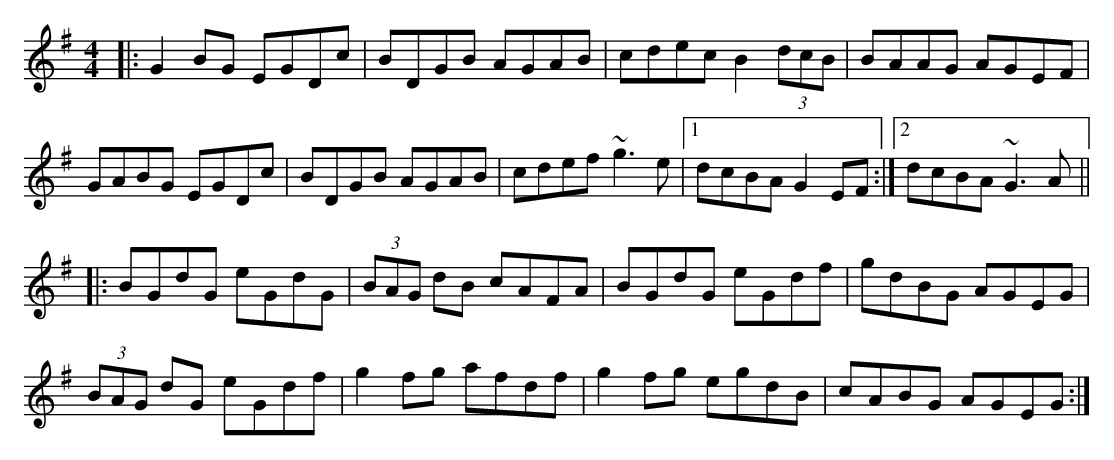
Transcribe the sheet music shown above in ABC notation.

X:1
M:4/4
K:G
|:G2BG EGDC'|B',DGB AGAB|cdec B2 (3dcB|BAAG AGEF|
GABG EGDC'|B',DGB AGAB|cdef ~g3e|1 dcBA G2EF:|2 dcBA ~G3A||
|:BGdG eGdG|(3BAG dB cAFA|BGdG eGdf|gdBG AGEG|
(3BAG dG eGdf|g2 fg afdf|g2fg egdB|cABG AGEG:|
